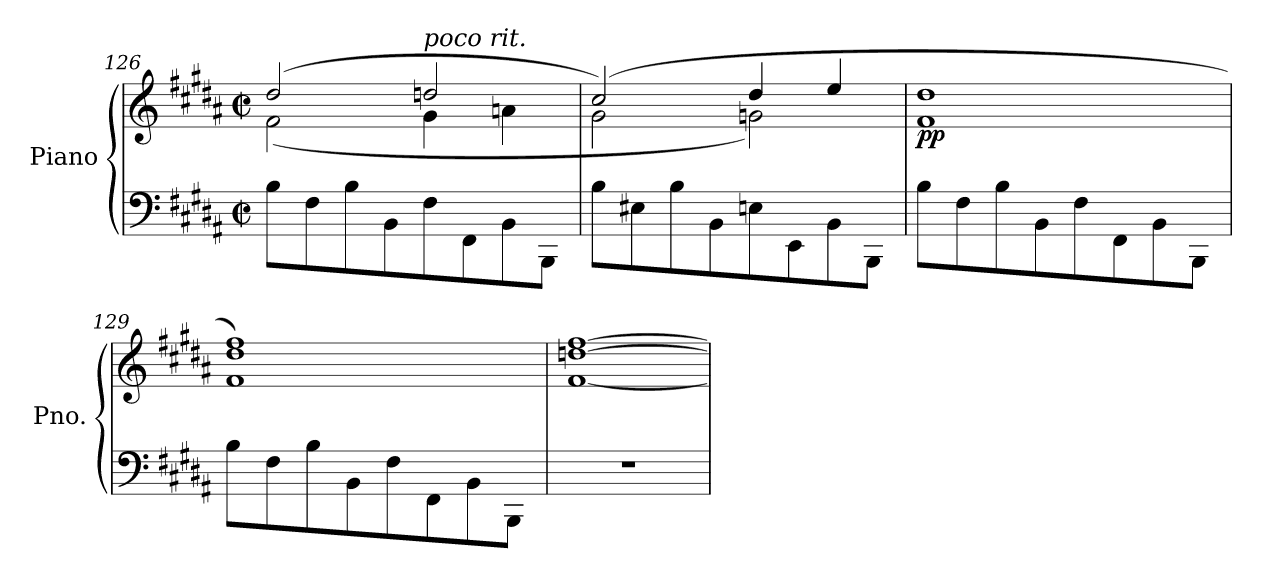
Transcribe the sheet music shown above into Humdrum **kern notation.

**kern	**kern	**dynam
*part1	*part1	*part1
*staff2	*staff1	*staff1/2
*I"Piano	*	*
*I'Pno.	*	*
*clefF4	*clefG2	*
*k[f#c#g#d#a#]	*k[f#c#g#d#a#]	*
*M2/2	*M2/2	*
*met(c|)	*met(c|)	*
=126	=126	=126
*	*^	*
8B\L	(>2dd#/	(<2f#\	.
8F#\	.	.	.
8B\	.	.	.
8BB\	.	.	.
!	!LO:TX:a:i:t=poco rit.	!	!
8F#\	2ddn/	4g#\	.
8FF#\	.	.	.
8BB\	.	4an\	.
8BBB\J	.	.	.
=127	=127	=127	=127
8B\L	(>2cc#/)	2g#\	.
8E#X\	.	.	.
8B\	.	.	.
8BB\	.	.	.
*	*MM100	*	*
8En\	4dd#/	2gn\)	.
8EE\	.	.	.
8BB\	4ee/	.	.
8BBB\J	.	.	.
!!LO:LB:g=z	!!
=128	=128	=128	=128
*	*MM90	*	*
!	!	!	!LO:DY:b
8B\L	1dd#	1f#	pp
8F#\	.	.	.
8B\	.	.	.
8BB\	.	.	.
8F#\	.	.	.
8FF#\	.	.	.
8BB\	.	.	.
8BBB\J	.	.	.
=129	=129	=129	=129
*	*MM80	*	*
8B\L	1dd# 1ff#)	1f#	.
8F#\	.	.	.
8B\	.	.	.
8BB\	.	.	.
8F#\	.	.	.
8FF#\	.	.	.
8BB\	.	.	.
8BBB\J	.	.	.
*	*v	*v	*
=130	=130	=130
*	*MM70	*
1r	[1f# [1ddn [1ff#	.
=	=	=
*-	*-	*-
